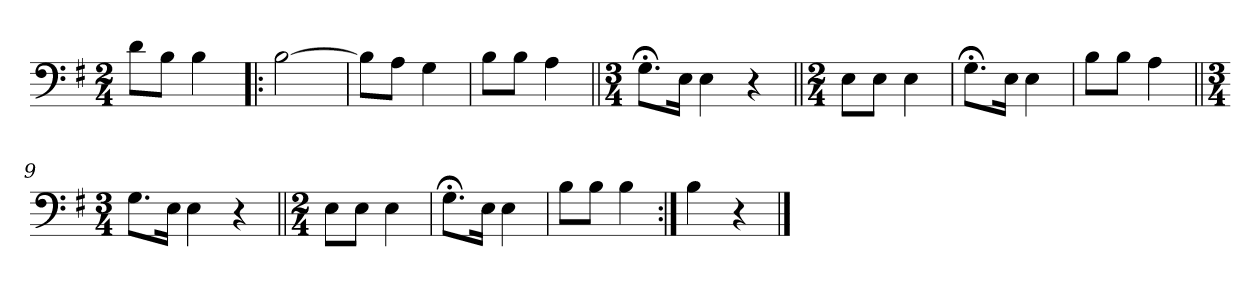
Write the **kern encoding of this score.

**kern
*part1
*staff1
*clefF4
*k[f#]
*M2/4
=1
8d\L
8B\J
4B\
=2!|:
[2B\
=3
8B\L]
8A\J
4G\
=4
8B\L
8B\J
4A\
=5||
*M3/4
8.G;<\L
16E\Jk
4E\
4r
=6||
*M2/4
8E\L
8E\J
4E\
=7
8.G;<\L
16E\Jk
4E\
=8
8B\L
8B\J
4A\
=9||
*M3/4
8.G\L
16E\Jk
4E\
4r
=10||
*M2/4
8E\L
8E\J
4E\
=11
8.G;<\L
16E\Jk
4E\
=12
8B\L
8B\J
4B\
=13:|!
4B\
4r
==
*-
